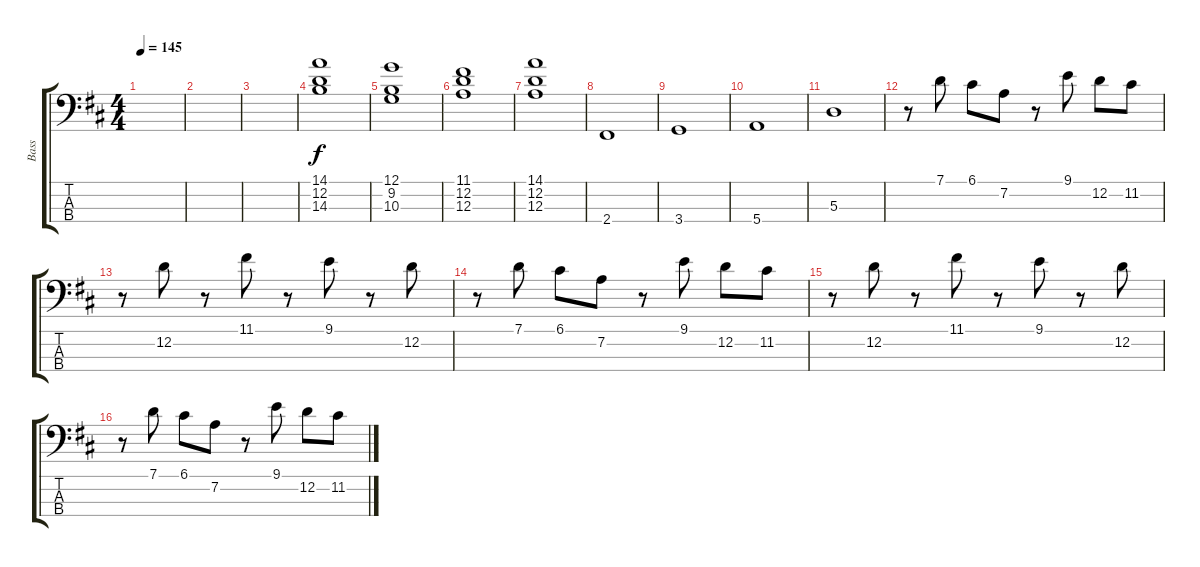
\track ("     Bass" "     Bass") {instrument electricbassfinger}
\staff {score tabs}
\tuning (G2 D2 A1 E1) {hide}
\ts (4 4)
\tempo 145
\clef f4
\ks d
|
|
|
(14.1 12.2 14.3).1 |
(12.1 9.2 10.3).1 |
(11.1 12.2 12.3).1 |
(14.1 12.2 12.3).1 |
2.4.1 |
3.4.1 |
5.4.1 |
5.3.1 |
r.8 7.1.8 6.1.8 7.2.8 r.8 9.1.8 12.2.8 11.2.8 |
r.8 12.2.8 r.8 11.1.8 r.8 9.1.8 r.8 12.2.8 |
r.8 7.1.8 6.1.8 7.2.8 r.8 9.1.8 12.2.8 11.2.8 |
r.8 12.2.8 r.8 11.1.8 r.8 9.1.8 r.8 12.2.8 |
r.8 7.1.8 6.1.8 7.2.8 r.8 9.1.8 12.2.8 11.2.8
